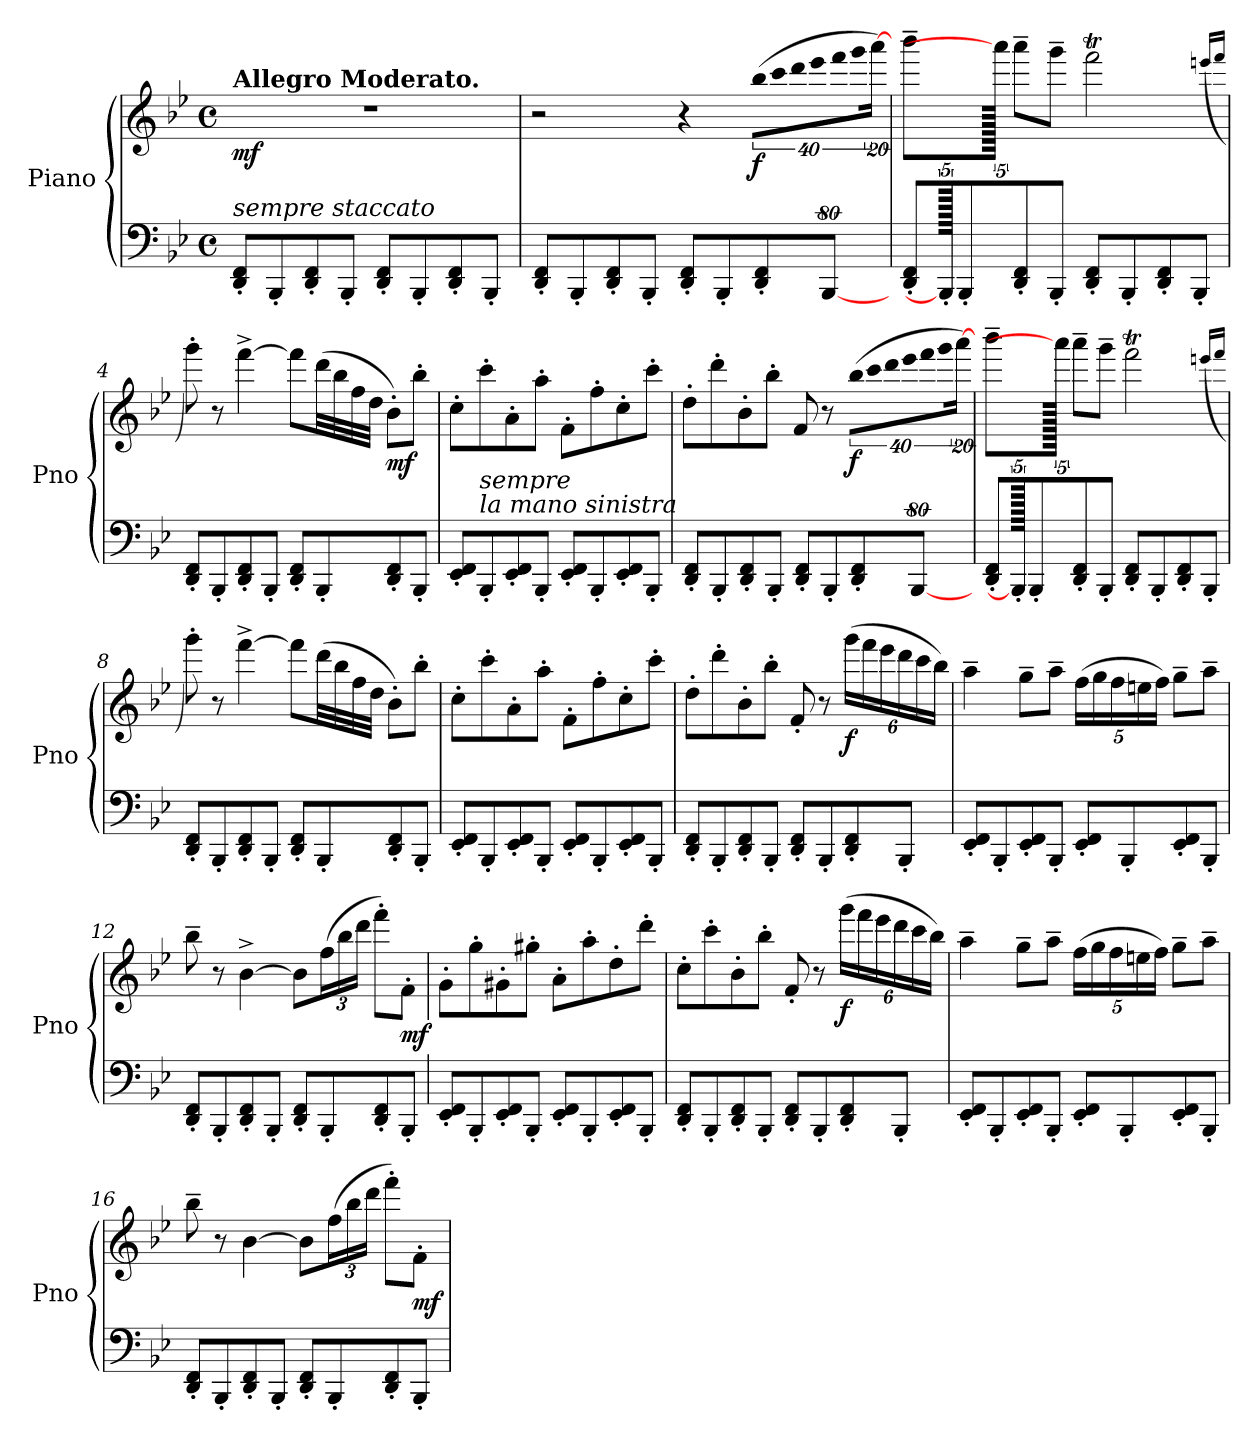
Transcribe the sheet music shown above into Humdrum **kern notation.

**kern	**kern	**dynam
*part1	*part1	*part1
*staff2	*staff1	*staff1/2
*I"Piano	*	*
*I'Pno	*	*
*clefF4	*clefG2	*
*k[b-e-]	*k[b-e-]	*
*M4/4	*M4/4	*
*met(c)	*met(c)	*
*MM126	*MM126	*
=1	=1	=1
!	!LO:TX:a:B:t=Allegro Moderato.	!
!LO:TX:a:i:t=sempre staccato	!	!
!	!	!LO:DY:b
8DD/' 8FF/'L	1r	mf
8BBB-'/	.	.
8DD/' 8FF/'	.	.
8BBB-'/J	.	.
8DD/' 8FF/'L	.	.
8BBB-'/	.	.
8DD/' 8FF/'	.	.
8BBB-'/J	.	.
=2	=2	=2
640ryy	2r	.
8DD/' 8FF/'L	.	.
8BBB-'/	.	.
8DD/' 8FF/'	.	.
8BBB-'/J	.	.
.	4r	.
8DD/' 8FF/'L	.	.
8BBB-'/	.	.
!	!LO:N:vis=16	!LO:DY:b
.	(>640%23bb-\LL	f
8DD/' 8FF/'	.	.
!	!LO:N:vis=16	!
.	640%23ccc\	.
!	!LO:N:vis=16	!
.	640%23ddd\	.
!	!LO:N:vis=16	!
.	640%23eee-\	.
[640%79BBB-/J	.	.
!	!LO:N:vis=16	!
.	640%23fff\	.
!	!LO:N:vis=16	!
.	640%23ggg\	.
.	[320%11aaa\JJ)	.
=3	=3	=3
8DD/' 8FF/'L	4bbb-~\	.
640BBB-'/J]	.	.
8BBB-'/	.	.
.	640aaa\JJ]	.
8DD/' 8FF/'	8aaa~\L	.
8BBB-'/J	8ggg~\J	.
8DD/' 8FF/'L	2fffT\	.
8BBB-'/	.	.
8DD/' 8FF/'	.	.
8BBB-'/J	.	.
.	(>16qeeen/LL	.
.	16qfff/JJ	.
!!LO:LB:g=z
=4	=4	=4
8DD/' 8FF/'L	8ggg'\)	.
8BBB-'/	8r	.
8DD/' 8FF/'	[4fff^\	.
8BBB-'/J	.	.
8DD/' 8FF/'L	8fff\L]	.
8BBB-'/	(>32ddd\LL	.
.	32bb-\	.
.	32ff\	.
.	32dd\JJJ	.
!	!	!LO:DY:b
8DD/' 8FF/'	8b-'\L)	mf
8BBB-'/J	8bb-'\J	.
=5	=5	=5
8EE-/' 8FF/'L	8cc'\L	.
!LO:TX:a:i:t=la  mano  sinistra	!	!
!LO:TX:a:i:t=sempre	!	!
8BBB-'/	8ccc'\	.
8EE-/' 8FF/'	8a'\	.
8BBB-'/J	8aa'\J	.
8EE-/' 8FF/'L	8f'\L	.
8BBB-'/	8ff'\	.
8EE-/' 8FF/'	8cc'\	.
8BBB-'/J	8ccc'\J	.
=6	=6	=6
640ryy	8dd'\L	.
8DD/' 8FF/'L	.	.
.	8ddd'\	.
8BBB-'/	.	.
.	8b-'\	.
8DD/' 8FF/'	.	.
.	8bb-'\J	.
8BBB-'/J	.	.
.	8f/	.
8DD/' 8FF/'L	.	.
.	8r	.
8BBB-'/	.	.
!	!LO:N:vis=16	!LO:DY:b
.	(>640%23bb-\LL	f
8DD/' 8FF/'	.	.
!	!LO:N:vis=16	!
.	640%23ccc\	.
!	!LO:N:vis=16	!
.	640%23ddd\	.
!	!LO:N:vis=16	!
.	640%23eee-\	.
[640%79BBB-/J	.	.
!	!LO:N:vis=16	!
.	640%23fff\	.
!	!LO:N:vis=16	!
.	640%23ggg\	.
.	[320%11aaa\JJ)	.
!!LO:LB:g=z
=7	=7	=7
8DD/' 8FF/'L	4bbb-~\	.
640BBB-'/J]	.	.
8BBB-'/	.	.
.	640aaa\JJ]	.
8DD/' 8FF/'	8aaa~\L	.
8BBB-'/J	8ggg~\J	.
8DD/' 8FF/'L	2fffT\	.
8BBB-'/	.	.
8DD/' 8FF/'	.	.
8BBB-'/J	.	.
.	(>16qeeen/LL	.
.	16qfff/JJ	.
=8	=8	=8
8DD/' 8FF/'L	8ggg'\)	.
8BBB-'/	8r	.
8DD/' 8FF/'	[4fff^\	.
8BBB-'/J	.	.
8DD/' 8FF/'L	8fff\L]	.
8BBB-'/	(>32ddd\LL	.
.	32bb-\	.
.	32ff\	.
.	32dd\JJJ	.
!	!	!LO:DY:b
!	!	!LO:DY:n=1:b
8DD/' 8FF/'	8b-'\L)	mf mf
8BBB-'/J	8bb-'\J	.
=9	=9	=9
8EE-/' 8FF/'L	8cc'\L	.
8BBB-'/	8ccc'\	.
8EE-/' 8FF/'	8a'\	.
8BBB-'/J	8aa'\J	.
8EE-/' 8FF/'L	8f'\L	.
8BBB-'/	8ff'\	.
8EE-/' 8FF/'	8cc'\	.
8BBB-'/J	8ccc'\J	.
!!LO:LB:g=z
=10	=10	=10
8DD/' 8FF/'L	8dd'\L	.
8BBB-'/	8ddd'\	.
8DD/' 8FF/'	8b-'\	.
8BBB-'/J	8bb-'\J	.
8DD/' 8FF/'L	8f'/	.
8BBB-'/	8r	.
!	!	!LO:DY:b
8DD/' 8FF/'	(>24ggg\LL	f
.	24fff\	.
.	24eee-\	.
8BBB-'/J	24ddd\	.
.	24ccc\	.
.	24bb-\JJ)	.
=11	=11	=11
8EE-/' 8FF/'L	4aa~\	.
8BBB-'/	.	.
8EE-/' 8FF/'	8gg~\L	.
8BBB-'/J	8aa~\J	.
8EE-/' 8FF/'L	(>20ff\LL	.
.	20gg\	.
.	20ff\	.
8BBB-'/	.	.
.	20een\	.
.	20ff\JJ)	.
8EE-/' 8FF/'	8gg~\L	.
8BBB-'/J	8aa~\J	.
=12	=12	=12
8DD/' 8FF/'L	8bb-~\	.
8BBB-'/	8r	.
8DD/' 8FF/'	[4b-^\	.
8BBB-'/J	.	.
8DD/' 8FF/'L	8b-\L]	.
*	*Xbrackettup	*
8BBB-'/	(>24ff\L	.
.	24bb-\	.
.	24ddd\JJ	.
8DD/' 8FF/'	8fff'\L)	.
!	!	!LO:DY:b
8BBB-'/J	8f'\J	mf
!!LO:LB:g=z
=13	=13	=13
8EE-/' 8FF/'L	8g'\L	.
8BBB-'/	8gg'\	.
8EE-/' 8FF/'	8g#X'\	.
8BBB-'/J	8gg#X'\J	.
8EE-/' 8FF/'L	8a'\L	.
8BBB-'/	8aa'\	.
8EE-/' 8FF/'	8dd'\	.
8BBB-'/J	8ddd'\J	.
=14	=14	=14
8DD/' 8FF/'L	8cc'\L	.
8BBB-'/	8ccc'\	.
8DD/' 8FF/'	8b-'\	.
8BBB-'/J	8bb-'\J	.
8DD/' 8FF/'L	8f'/	.
8BBB-'/	8r	.
*	*brackettup	*
!	!	!LO:DY:b
8DD/' 8FF/'	(>24ggg\LL	f
.	24fff\	.
.	24eee-\	.
8BBB-'/J	24ddd\	.
.	24ccc\	.
.	24bb-\JJ)	.
=15	=15	=15
8EE-/' 8FF/'L	4aa~\	.
8BBB-'/	.	.
8EE-/' 8FF/'	8gg~\L	.
8BBB-'/J	8aa~\J	.
8EE-/' 8FF/'L	(>20ff\LL	.
.	20gg\	.
.	20ff\	.
8BBB-'/	.	.
.	20een\	.
.	20ff\JJ)	.
8EE-/' 8FF/'	8gg~\L	.
8BBB-'/J	8aa~\J	.
!!LO:PB:g=z
=16	=16	=16
8DD/' 8FF/'L	8bb-~\	.
8BBB-'/	8r	.
8DD/' 8FF/'	[4b-\	.
8BBB-'/J	.	.
8DD/' 8FF/'L	8b-\L]	.
*	*Xbrackettup	*
8BBB-'/	(>24ff\L	.
.	24bb-\	.
.	24ddd\JJ	.
8DD/' 8FF/'	8fff'\L)	.
!	!	!LO:DY:b
8BBB-'/J	8f'\J	mf
=	=	=
*-	*-	*-
